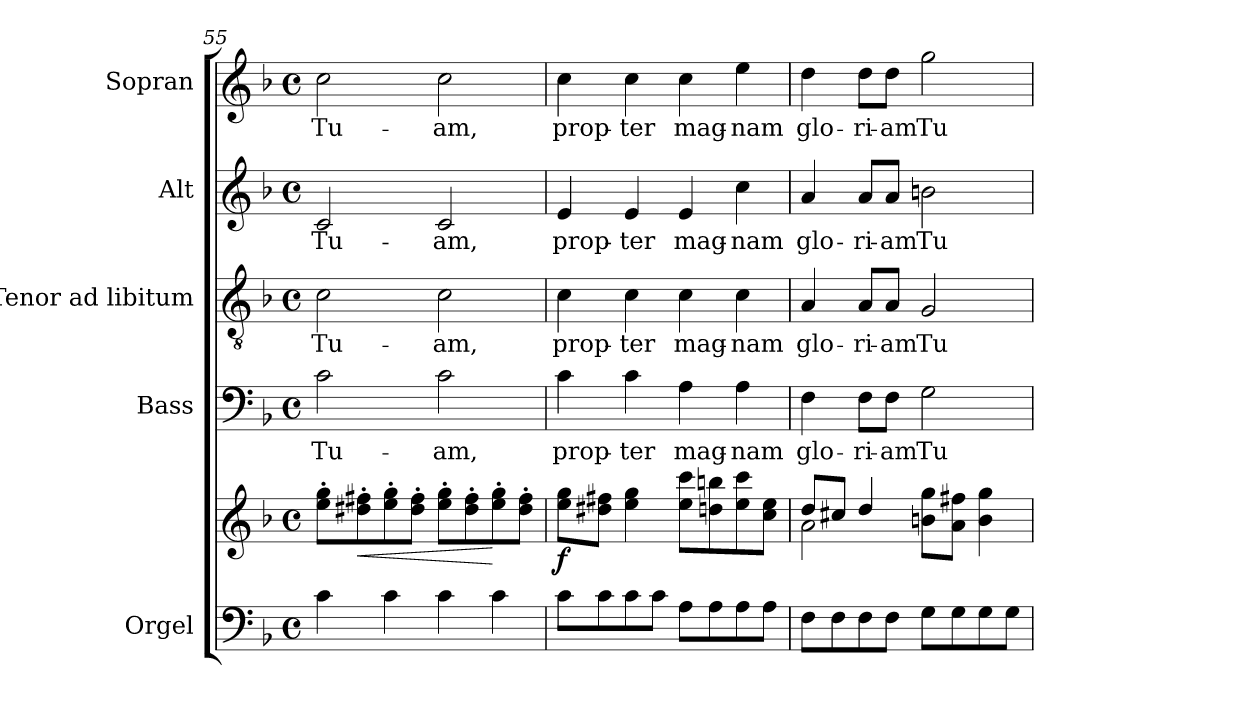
**kern	**kern	**dynam	**kern	**text	**kern	**text	**kern	**text	**kern	**text
*part5	*part5	*part5	*part4	*part4	*part3	*part3	*part2	*part2	*part1	*part1
*staff6	*staff5	*staff5/6	*staff4	*staff4	*staff3	*staff3	*staff2	*staff2	*staff1	*staff1
*I"Orgel	*	*	*I"Bass	*	*I"Tenor ad libitum	*	*I"Alt	*	*I"Sopran	*
*I'Org.	*	*	*I'B.	*	*I'T.	*	*I'A.	*	*I'S.	*
*clefF4	*clefG2	*	*clefF4	*	*clefGv2	*	*clefG2	*	*clefG2	*
*k[b-]	*k[b-]	*	*k[b-]	*	*k[b-]	*	*k[b-]	*	*k[b-]	*
*F:	*F:	*	*F:	*	*F:	*	*F:	*	*F:	*
*M4/4	*M4/4	*	*M4/4	*	*M4/4	*	*M4/4	*	*M4/4	*
*met(c)	*met(c)	*	*met(c)	*	*met(c)	*	*met(c)	*	*met(c)	*
=55	=55	=55	=55	=55	=55	=55	=55	=55	=55	=55
!	!	!	!	!LO:LY:b	!	!LO:LY:b	!	!LO:LY:b	!	!LO:LY:b
4c\	8ee\'> 8gg\'>L	.	2c\	Tu-	2c\	Tu-	2c/	Tu-	2cc\	Tu-
!	!	!LO:HP:b	!	!	!	!	!	!	!	!
.	8dd#X\'> 8ff#X\'>	<	.	.	.	.	.	.	.	.
4c\	8ee\'> 8gg\'>	.	.	.	.	.	.	.	.	.
.	8dd#\'> 8ff#\'>J	.	.	.	.	.	.	.	.	.
!	!	!	!	!LO:LY:b	!	!LO:LY:b	!	!LO:LY:b	!	!LO:LY:b
4c\	8ee\'> 8gg\'>L	.	2c\	-am,	2c\	-am,	2c/	-am,	2cc\	-am,
.	8dd#\'> 8ff#\'>	.	.	.	.	.	.	.	.	.
4c\	8ee\'> 8gg\'>	[	.	.	.	.	.	.	.	.
.	8dd#\'> 8ff#\'>J	.	.	.	.	.	.	.	.	.
!!LO:LB:g=z
=56	=56	=56	=56	=56	=56	=56	=56	=56	=56	=56
!	!	!LO:DY:b	!	!LO:LY:b	!	!LO:LY:b	!	!LO:LY:b	!	!LO:LY:b
8c\L	8ee\ 8gg\L	f	4c\	prop-	4c\	prop-	4e/	prop-	4cc\	prop-
8c\	8dd#X\ 8ff#X\J	.	.	.	.	.	.	.	.	.
!	!	!	!	!LO:LY:b	!	!LO:LY:b	!	!LO:LY:b	!	!LO:LY:b
8c\	4ee\ 4gg\	.	4c\	-ter	4c\	-ter	4e/	-ter	4cc\	-ter
8c\J	.	.	.	.	.	.	.	.	.	.
!	!	!	!	!LO:LY:b	!	!LO:LY:b	!	!LO:LY:b	!	!LO:LY:b
8A\L	8ee\ 8ccc\L	.	4A\	mag-	4c\	mag-	4e/	mag-	4cc\	mag-
8A\	8ddn\ 8bbn\	.	.	.	.	.	.	.	.	.
!	!	!	!	!LO:LY:b	!	!LO:LY:b	!	!LO:LY:b	!	!LO:LY:b
8A\	8ee\ 8ccc\	.	4A\	-nam	4c\	-nam	4cc\	-nam	4ee\	-nam
8A\J	8cc\ 8ee\J	.	.	.	.	.	.	.	.	.
=57	=57	=57	=57	=57	=57	=57	=57	=57	=57	=57
*	*^	*	*	*	*	*	*	*	*	*
!	!	!	!	!	!LO:LY:b	!	!LO:LY:b	!	!LO:LY:b	!	!LO:LY:b
8F\L	8dd/L	2a\	.	4F\	glo-	4A/	glo-	4a/	glo-	4dd\	glo-
8F\	8cc#X/J	.	.	.	.	.	.	.	.	.	.
!	!	!	!	!	!LO:LY:b	!	!LO:LY:b	!	!LO:LY:b	!	!LO:LY:b
8F\	4dd/	.	.	8F\L	-ri-	8A/L	-ri-	8a/L	-ri-	8dd\L	-ri-
!	!	!	!	!	!LO:LY:b	!	!LO:LY:b	!	!LO:LY:b	!	!LO:LY:b
8F\J	.	.	.	8F\J	-am	8A/J	-am	8a/J	-am	8dd\J	-am
!	!	!	!	!	!LO:LY:b	!	!LO:LY:b	!	!LO:LY:b	!	!LO:LY:b
8G\L	8bn\ 8gg\L	2ryy	.	2G\	Tu-	2G/	Tu-	2bn\	Tu-	2gg\	Tu-
8G\	8a\ 8ff#X\J	.	.	.	.	.	.	.	.	.	.
8G\	4b\ 4gg\	.	.	.	.	.	.	.	.	.	.
8G\J	.	.	.	.	.	.	.	.	.	.	.
*	*v	*v	*	*	*	*	*	*	*	*	*
=	=	=	=	=	=	=	=	=	=	=
*-	*-	*-	*-	*-	*-	*-	*-	*-	*-	*-
